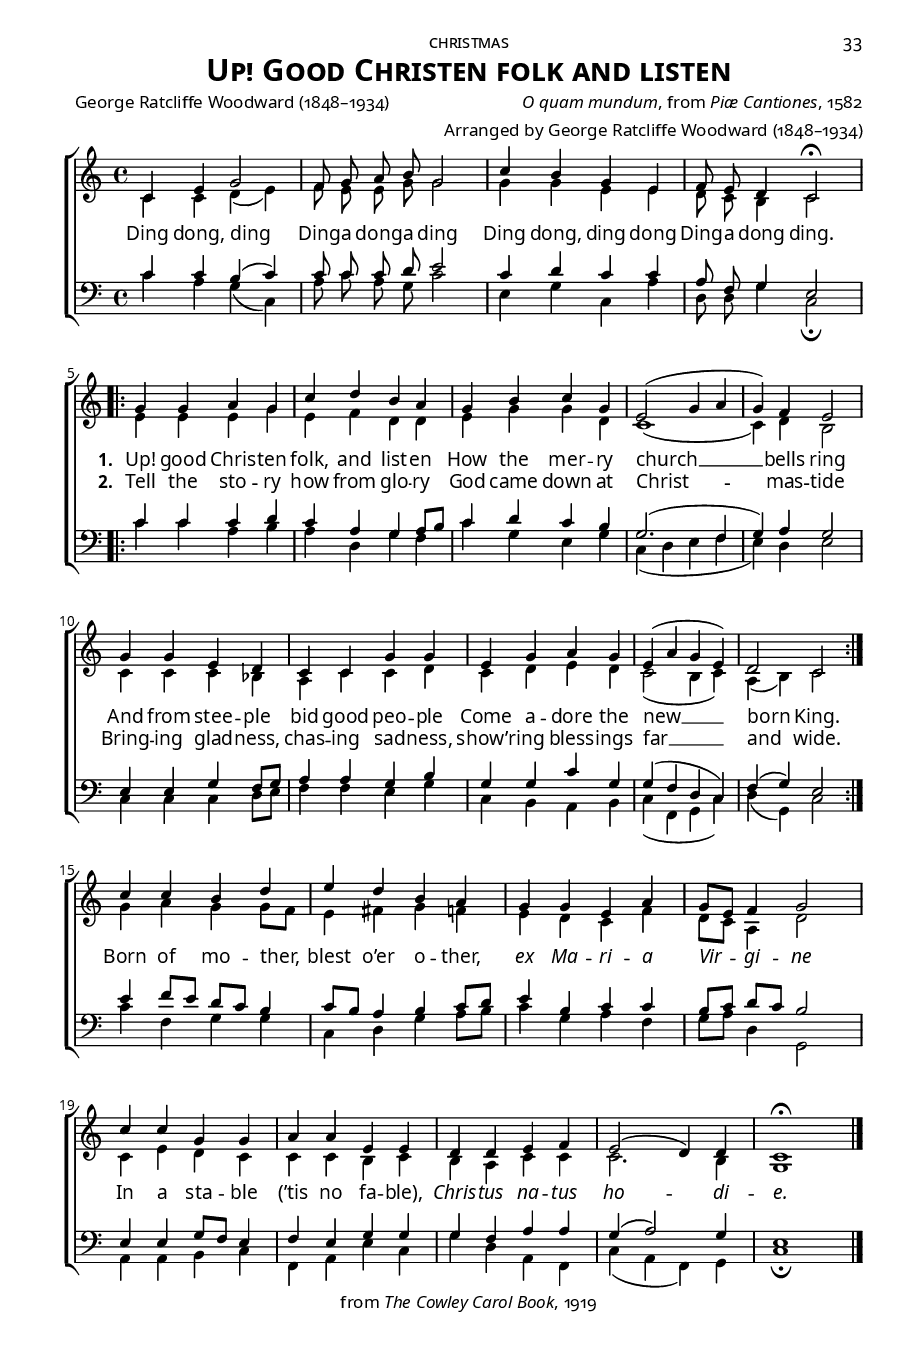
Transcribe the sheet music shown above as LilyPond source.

\version "2.14.2"
\include "../util.ly"
 \header {
  title = \markup{\override #'(font-name . "Garamond Premier Pro Semibold"){ \abs-fontsize #15 \smallCapsOldStyle"Up! Good Christen folk and listen"}}
  poet = \markup\oldStyleNum"George Ratcliffe Woodward (1848–1934)"
  composer = \markup \concat{ \italic "O quam mundum" ", from " \italic "Piæ Cantiones" \oldStyleNum", 1582"}
  arranger = \markup\oldStyleNum"Arranged by George Ratcliffe Woodward (1848–1934)"
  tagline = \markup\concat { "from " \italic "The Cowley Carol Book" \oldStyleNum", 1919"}
}
\paper {
  %print-all-headers = ##t
  paper-height = 9\in
  paper-width = 6\in
  indent = 0\in
  %system-system-spacing = #'((basic-distance . 10) (padding . 0))
  system-system-spacing =
    #'((basic-distance . 0)
       (minimum-distance . 0)
       (padding . -5.35)
       (stretchability . 100))
  ragged-last-bottom = ##f
  ragged-bottom = ##f
  two-sided = ##t
  inner-margin = 0.5\in
  outer-margin = 0.25\in
  top-margin = 0.25\in
  bottom-margin = 0.25\in
  first-page-number = #033
  print-first-page-number = ##t
  headerLine = \markup{\override #'(font-name . "Garamond Premier Pro") \smallCapsOldStyle"christmas"}
  oddHeaderMarkup = \markup\fill-line{
     \override #'(font-name . "Garamond Premier Pro")\abs-fontsize #8.5
     \combine 
        \fill-line{"" \on-the-fly #print-page-number-check-first
        \oldStylePageNum""
        }
        \fill-line{\headerLine}
  }
  evenHeaderMarkup = \markup {
     \override #'(font-name . "Garamond Premier Pro")\abs-fontsize #8.5
     \combine
        \on-the-fly #print-page-number-check-first
        \oldStylePageNum""
        \fill-line{\headerLine}
  }
}
#(set-global-staff-size 15) \paper{ #(define fonts (make-pango-font-tree "GoudyOlSt BT" "Garamond Premier Pro" "Garamond Premier Pro" (/ 15 20))) }
global = {
  \key c \major
  \time 4/4
  \autoBeamOff
}

sopMusic = \relative c' {
  c4 e g2 |
  f8 g a b g2 |
  c4 b g e |
  f8 e d4 c2\fermata \break
  \repeat volta 2 {
    g'4 g a g |
    
    c d b a |
    g b c g |
    e2( g4 a |
    g) f e2 |
    g4 g e d |
    c c g' g |
    
    e g a g |
    e( a g e) |
    d2 c |
  } \break
  c'4 c b d |
  e d b a |
  g g e a |
  
  g8[ e] f4 g2 |
  c4 c g g |
  a a e e |
  d d e f |
  e2( d4) d |
  c1\fermata \bar "|."
}
sopWords = \lyricmode {
  
}

altoMusic = \relative c' {
  c4 c d( e) |
  f8 e e g g2 |
  g4 g e e |
  d8 c b4 c2 |
  e4 e e g |
  
  e f d d |
  e g g d |
  c1( |
  c4) d b2 |
  c4 c c bes |
  a c c d |
  
  c d e d |
  c2( b4 c) |
  a( b) c2 |
  g'4 a g g8[ f] |
  e4 fis g f |
  e d c f |
  
  d8[ c] a4 d2 |
  c4 e d c |
  c c b c |
  b a c c |
  c2. b4 |
  g1 \bar "|."
}
altoWords = \lyricmode {
  \dropLyricsV
  Ding dong, ding
  Ding -- a dong -- a ding
  Ding dong, ding dong
  Ding -- a dong ding.
  
  \set stanza = #"1. "
  Up! good Chris -- ten folk, and list -- en
  How the mer -- ry church __ bells ring
  And from stee -- ple bid good peo -- ple
  Come a -- dore the new __ born King.
  
  \raiseLyrics
  Born of mo -- ther, blest o’er o -- ther,
  \markup\italic ex \markup\italic Ma -- \markup\italic ri -- \markup\italic a
  \markup\italic Vir -- \markup\italic gi -- \markup\italic ne
  In a sta -- ble "(’tis" no fa -- ble),
  \markup\italic Chris -- \markup\italic tus \markup\italic na -- \markup\italic tus \markup\italic ho -- \markup\italic di -- \markup\italic e.
}
altoWordsII = \lyricmode {
  \dropLyricsV
%\markup\italic 
  \repeat unfold 16 {\skip1}
  \set stanza = #"2. "
  Tell the sto -- ry how from glo -- ry
  God came down at Christ -- mas -- tide
  Bring -- ing glad -- ness, chas -- ing sad -- ness,
  show’r -- ing bless -- ings far __ and wide.
}
altoWordsIII = \lyricmode {
  \set stanza = #"3. "
  \set ignoreMelismata = ##t
}
altoWordsIV = \lyricmode {
  \set stanza = #"4. "
  \set ignoreMelismata = ##t
}
altoWordsV = \lyricmode {
  \set stanza = #"5. "
  \set ignoreMelismata = ##t
}
altoWordsVI = \lyricmode {
  \set stanza = #"6. "
  \set ignoreMelismata = ##t
}
tenorMusic = \relative c' {
  c4 c b( c) |
  c8 c c d e2 |
  c4 d c c |
  a8 f g4 e2 |
  c'4 c c d |
  
  c a g a8[ b] |
  c4 d c b |
  g2.( f4 |
  g) a g2 |
  e4 e g f8[ g] |
  a4 a g b |
  
  g g c g |
  g( f d c) |
  f( g) e2 |
  e'4 f8[ e] d[ c] b4 |
  c8[ b] a4 b c8[ d] |
  e4 b c c |
  
  b8[ c] d[ c] b2 |
  e,4 e g8[ f] e4 |
  f e g g |
  g f a a |
  g( a2) g4 |
  e1 \bar "|."
}
tenorWords = \lyricmode {

}

bassMusic = \relative c {
  c'4 a g( c,) |
  a'8 c a g c2 |
  e,4 g c, a' |
  d,8 d g4 c,2\fermata |
  c'4 c a b |
  
  a d, g f |
  c' g e g |
  c,( d e f |
  e) d e2 |
  c4 c c d8[ e] |
  f4 f e g |
  
  c, b a b |
  c( f, g c) |
  d( g,) c2 |
  c'4 f, g g |
  c, d g a8[ b] |
  c4 g a f |
  
  g8[ a] d,4 g,2 |
  a4 a b c |
  f, a e' c |
  g' d a f |
  c'( a f) g |
  c1\fermata \bar "|."
}
bassWords = \lyricmode {

}

pianoRH = \relative c' {
  
}
pianoLH = \relative c' {
  
}

\score {
  <<
   \new ChoirStaff <<
    \new Staff = women <<
      \new Voice = "sopranos" { \voiceOne << \global \sopMusic >> }
      \new Voice = "altos" { \voiceTwo << \global \altoMusic >> }
    >>
    \new Lyrics \with { alignAboveContext = #"women" \override VerticalAxisGroup #'nonstaff-relatedstaff-spacing = #'((basic-distance . 1))} \lyricsto "sopranos" \sopWords
    \new Lyrics = "altosVI"  \with { alignBelowContext = #"women" } \lyricsto "altos" \altoWordsVI
    \new Lyrics = "altosV"  \with { alignBelowContext = #"women" } \lyricsto "altos" \altoWordsV
    \new Lyrics = "altosIV"  \with { alignBelowContext = #"women" } \lyricsto "altos" \altoWordsIV
    \new Lyrics = "altosIII"  \with { alignBelowContext = #"women" } \lyricsto "altos" \altoWordsIII
    \new Lyrics = "altosII"  \with { alignBelowContext = #"women" } \lyricsto "altos" \altoWordsII
    \new Lyrics = "altos"  \with { alignBelowContext = #"women" } \lyricsto "altos" \altoWords
   \new Staff = men <<
      \clef bass
      \new Voice = "tenors" { \voiceOne << \global \tenorMusic >> }
      \new Voice = "basses" { \voiceTwo << \global \bassMusic >> }
    >>
    \new Lyrics \with { alignAboveContext = #"men" \override VerticalAxisGroup #'nonstaff-relatedstaff-spacing = #'((basic-distance . 1)) } \lyricsto "tenors" \tenorWords
    \new Lyrics \with { alignBelowContext = #"men" \override VerticalAxisGroup #'nonstaff-relatedstaff-spacing = #'((basic-distance . 1)) } \lyricsto "basses" \bassWords
  >>
%    \new PianoStaff << \new Staff { \new Voice { \pianoRH } } \new Staff { \clef "bass" \pianoLH } >>
  >>
  \layout {
    \context {
      \Score
      %\override SpacingSpanner #'base-shortest-duration = #(ly:make-moment 1 8)
      %\override SpacingSpanner #'common-shortest-duration = #(ly:make-moment 1 4)
    }
    \context {
      % Remove all empty staves
      % \Staff \RemoveEmptyStaves \override VerticalAxisGroup #'remove-first = ##t
    }
  }
}
